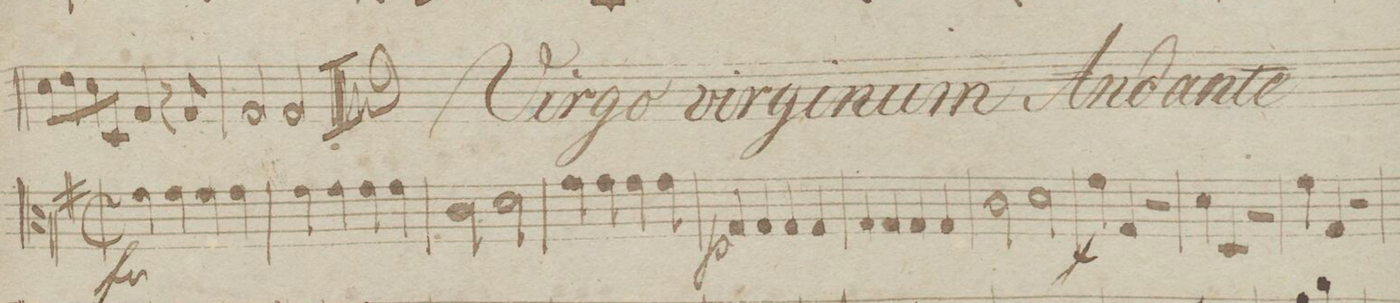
**kern	**dynam
*I"Viola	*
*clefC3	*
*k[f#]	*
*met(c|)	*
*M4/4	*
*tb96	*
4g\	f
4g\	.
4g\	.
4g\	.
=2	=2
4g\	.
4g\	.
4g\	.
4g\	.
=3	=3
*2\right	*
2c\	.
2d\	.
=4	=4
4g\	.
4g\	.
4g\	.
4g\	.
=5	=5
4G/	p
4G/	.
4G/	.
4G/	.
=6	=6
4G/	.
4G/	.
4G/	.
4G/	.
=7	=7
2c\	.
2d\	.
=8	=8
4g\	f
4G/	.
2r	.
=9	=9
4d\	.
4D/	.
2r	.
=10	=10
4g\	.
4G/	.
2r	.
=11	=11
*-	*-
